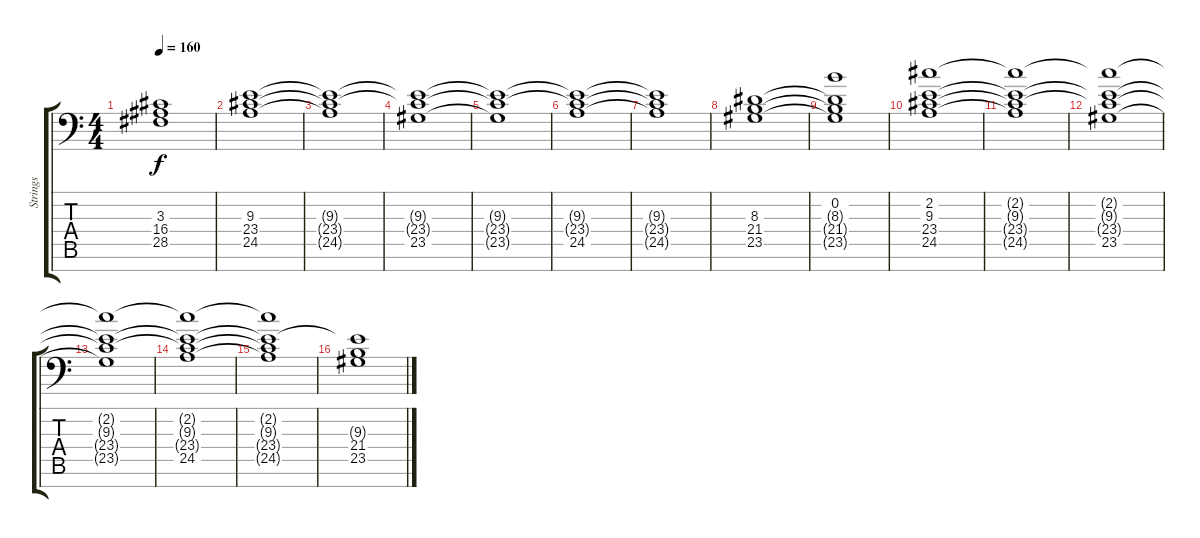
\track ("Strings" "Strings") {instrument synthstrings1}
\staff {score tabs}
\tuning (E5 B4 G3 D2 A1 E1 B-1) {hide}
\ts (4 4)
\tempo 160
\clef f4
\ks c
(3.3 16.4 28.5{t}).1{dy f} |
(9.3 23.4 24.5).1{volume 10} |
(9.3{t} 23.4{t} 24.5{t}).1 |
(9.3{t} 23.4{t} 23.5).1 |
(9.3{t} 23.4{t} 23.5{t}).1 |
(9.3{t} 23.4{t} 24.5).1 |
(9.3{t} 23.4{t} 24.5{t}).1 |
(8.3 21.4 23.5).1 |
(0.2 8.3{t} 21.4{t} 23.5{t}).1 |
(2.2 9.3 23.4 24.5).1 |
(2.2{t} 9.3{t} 23.4{t} 24.5{t}).1 |
(2.2{t} 9.3{t} 23.4{t} 23.5).1 |
(2.2{t} 9.3{t} 23.4{t} 23.5{t}).1 |
(2.2{t} 9.3{t} 23.4{t} 24.5).1 |
(2.2{t} 9.3{t} 23.4{t} 24.5{t}).1 |
(9.3{t} 21.4 23.5).1
